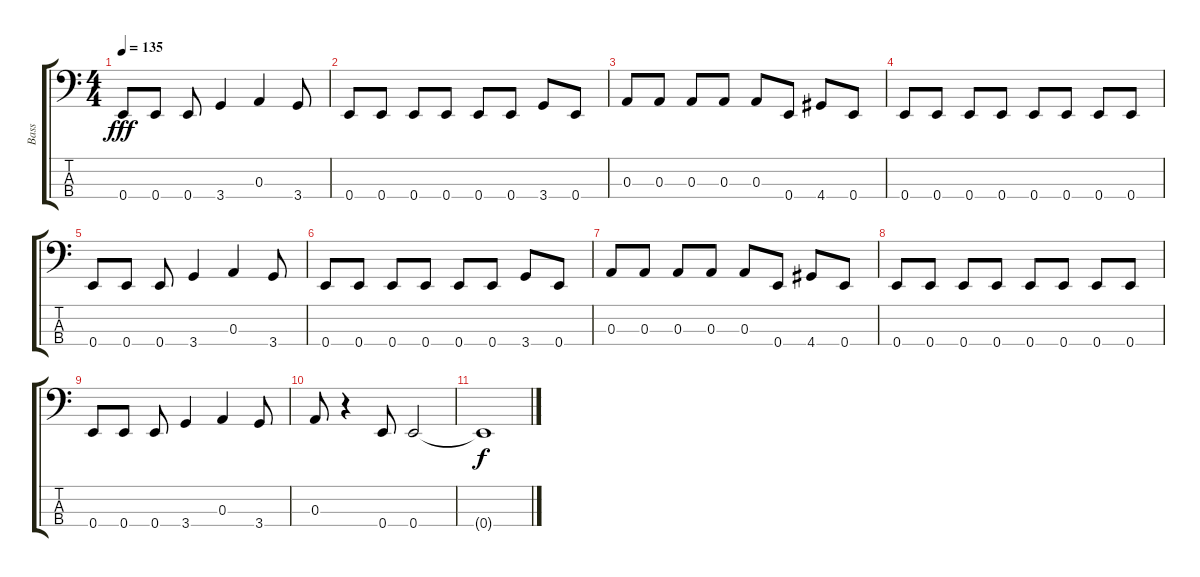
\track ("Bass" "Bass") {instrument electricbassfinger}
\staff {score tabs}
\tuning (G2 D2 A1 E1) {hide}
\ts (4 4)
\tempo 135
\clef f4
\ks c
0.4.8{dy fff} 0.4.8 0.4.8 3.4.4 0.3.4 3.4.8 |
0.4.8 0.4.8 0.4.8 0.4.8 0.4.8 0.4.8 3.4.8 0.4.8 |
0.3.8 0.3.8 0.3.8 0.3.8 0.3.8 0.4.8 4.4.8 0.4.8 |
0.4.8 0.4.8 0.4.8 0.4.8 0.4.8 0.4.8 0.4.8 0.4.8 |
0.4.8 0.4.8 0.4.8 3.4.4 0.3.4 3.4.8 |
0.4.8 0.4.8 0.4.8 0.4.8 0.4.8 0.4.8 3.4.8 0.4.8 |
0.3.8 0.3.8 0.3.8 0.3.8 0.3.8 0.4.8 4.4.8 0.4.8 |
0.4.8 0.4.8 0.4.8 0.4.8 0.4.8 0.4.8 0.4.8 0.4.8 |
0.4.8 0.4.8 0.4.8 3.4.4 0.3.4 3.4.8 |
0.3.8 r.4 0.4.8 0.4.2 |
0.4{t}.1{dy f}
